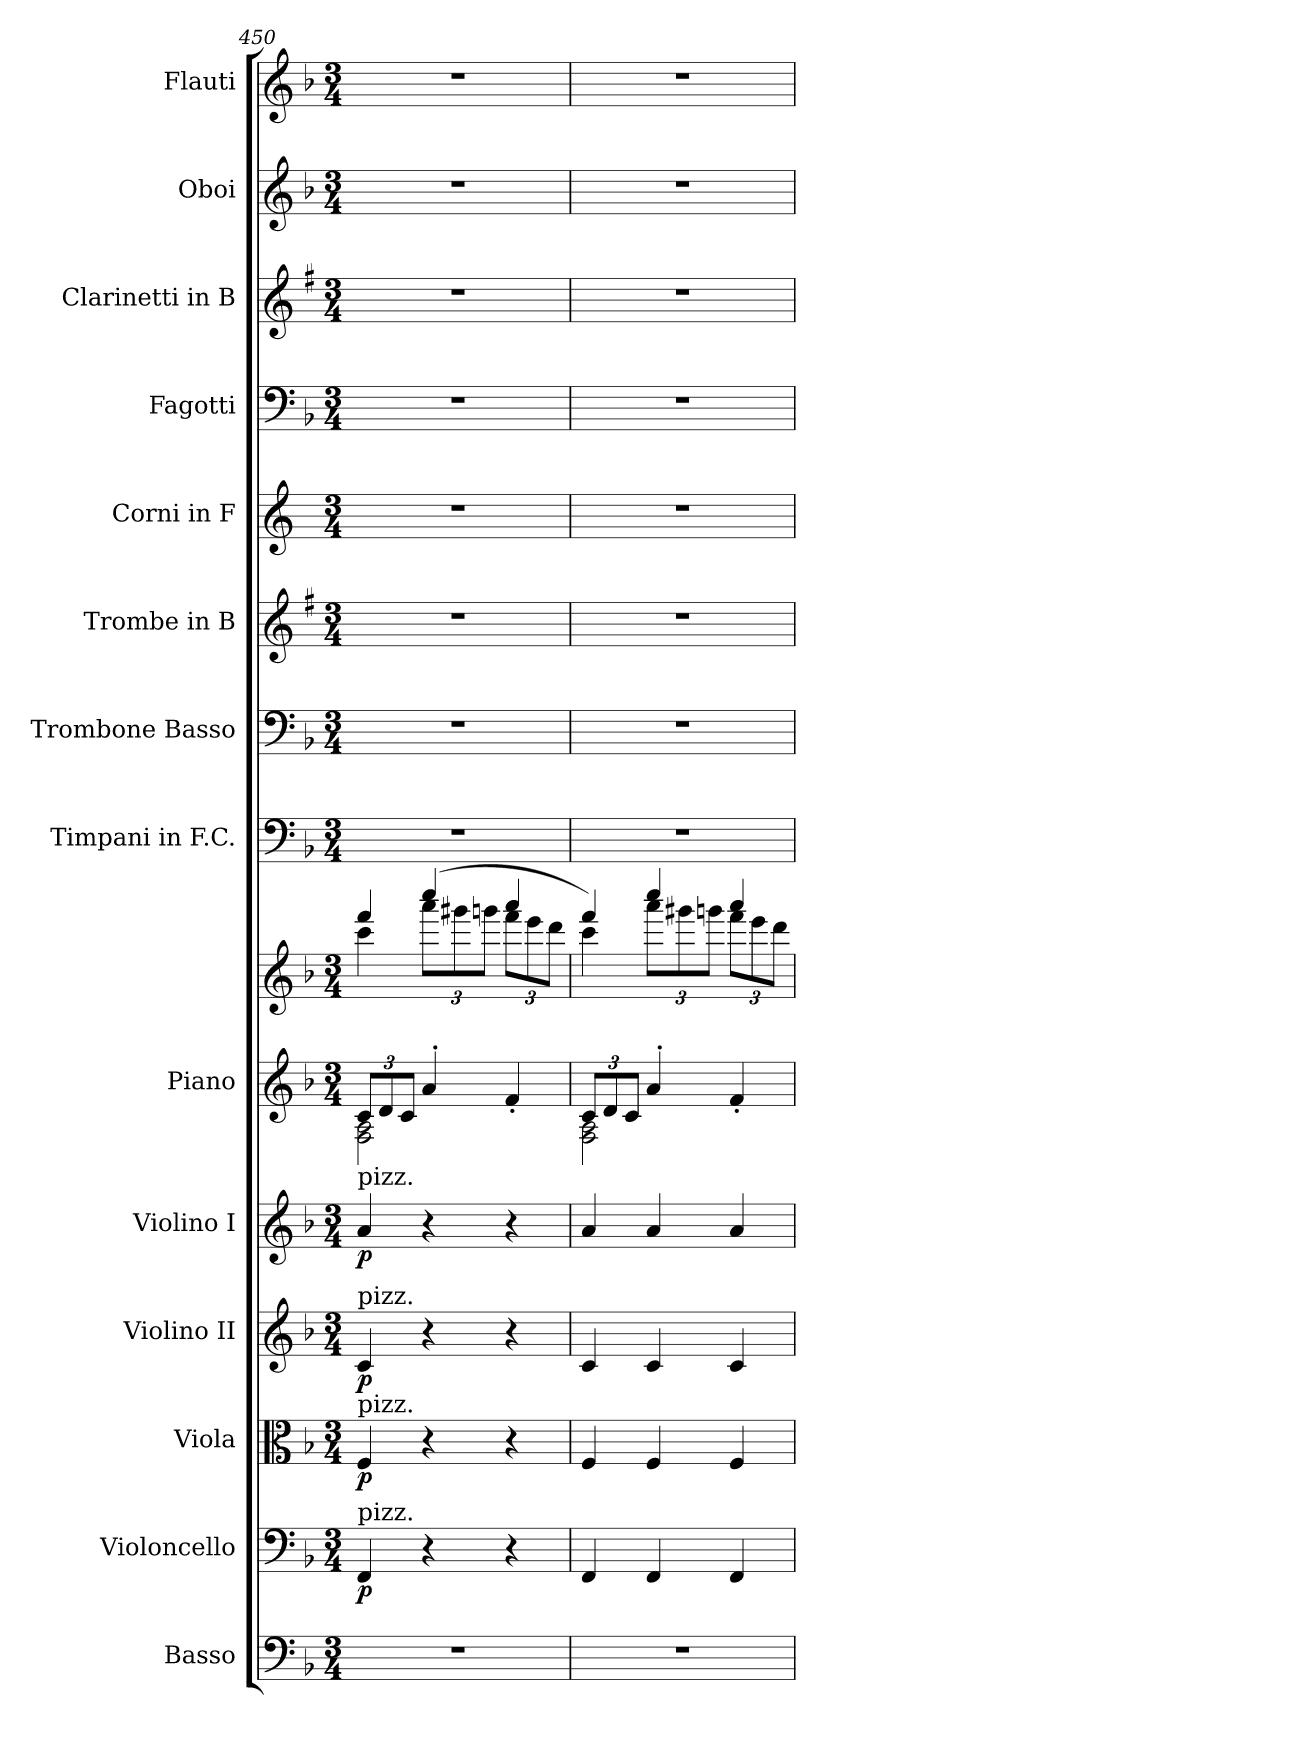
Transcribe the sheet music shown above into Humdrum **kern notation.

**kern	**kern	**dynam	**kern	**dynam	**kern	**dynam	**kern	**dynam	**kern	**kern	**kern	**kern	**kern	**kern	**kern	**kern	**kern	**kern
*part14	*part13	*part13	*part12	*part12	*part11	*part11	*part10	*part10	*part9	*part9	*part8	*part7	*part6	*part5	*part4	*part3	*part2	*part1
*staff15	*staff14	*staff14	*staff13	*staff13	*staff12	*staff12	*staff11	*staff11	*staff10	*staff9	*staff8	*staff7	*staff6	*staff5	*staff4	*staff3	*staff2	*staff1
*I"Basso	*I"Violoncello	*	*I"Viola	*	*I"Violino II	*	*I"Violino I	*	*I"Piano	*	*I"Timpani in F.C.	*I"Trombone Basso	*I"Trombe in B	*I"Corni in F	*I"Fagotti	*I"Clarinetti in B	*I"Oboi	*I"Flauti
*	*	*	*	*	*	*	*	*	*I'Pno.	*	*I'Timp.	*	*	*	*	*	*I'Ob.	*I'Fl.
!!LO:PB:g=z
*clefF4	*clefF4	*	*clefC3	*	*clefG2	*	*clefG2	*	*clefG2	*clefG2	*clefF4	*clefF4	*clefG2	*clefG2	*clefF4	*clefG2	*clefG2	*clefG2
*ITrd7c12	*	*	*	*	*	*	*	*	*	*	*	*	*ITrd1c2	*ITrd4c7	*	*ITrd1c2	*	*
*k[b-]	*k[b-]	*	*k[b-]	*	*k[b-]	*	*k[b-]	*	*k[b-]	*k[b-]	*k[b-]	*k[b-]	*k[b-]	*k[b-]	*k[b-]	*k[b-]	*k[b-]	*k[b-]
*M3/4	*M3/4	*	*M3/4	*	*M3/4	*	*M3/4	*	*M3/4	*M3/4	*M3/4	*M3/4	*M3/4	*M3/4	*M3/4	*M3/4	*M3/4	*M3/4
*	*	*	*	*	*	*	*	*	*Xbrackettup	*	*	*	*	*	*	*	*	*
=450	=450	=450	=450	=450	=450	=450	=450	=450	=450	=450	=450	=450	=450	=450	=450	=450	=450	=450
*	*	*	*	*	*	*	*	*	*^	*^	*	*	*	*	*	*	*	*
!	!	!	!	!	!	!	!LO:TX:a:t=pizz.	!	!	!	!	!	!	!	!	!	!	!	!	!
!	!	!	!	!	!LO:TX:a:t=pizz.	!	!	!	!	!	!	!	!	!	!	!	!	!	!	!
!	!	!	!LO:TX:a:t=pizz.	!	!	!	!	!	!	!	!	!	!	!	!	!	!	!	!	!
!	!LO:TX:a:t=pizz.	!	!	!	!	!	!	!	!	!	!	!	!	!	!	!	!	!	!	!
!	!	!LO:DY:b	!	!LO:DY:b	!	!LO:DY:b	!	!LO:DY:b	!	!	!	!	!	!	!	!	!	!	!	!
2.r	4FF/	p	4F/	p	4c/	p	4a/	p	12c/L	2F\ 2A\	4fff/	4ccc\	2.r	2.r	2.r	2.r	2.r	2.r	2.r	2.r
.	.	.	.	.	.	.	.	.	12d/	.	.	.	.	.	.	.	.	.	.	.
.	.	.	.	.	.	.	.	.	12c/J	.	.	.	.	.	.	.	.	.	.	.
*	*	*	*	*	*	*	*	*	*	*	*	*Xbrackettup	*	*	*	*	*	*	*	*
.	4r	.	4r	.	4r	.	4r	.	4a'/	.	(>4cccc/	12aaa\L	.	.	.	.	.	.	.	.
.	.	.	.	.	.	.	.	.	.	.	.	12ggg#X\	.	.	.	.	.	.	.	.
.	.	.	.	.	.	.	.	.	.	.	.	12gggn\J	.	.	.	.	.	.	.	.
.	4r	.	4r	.	4r	.	4r	.	4f'/	4ryy	4aaa/	12fff\L	.	.	.	.	.	.	.	.
.	.	.	.	.	.	.	.	.	.	.	.	12eee\	.	.	.	.	.	.	.	.
.	.	.	.	.	.	.	.	.	.	.	.	12ddd\J	.	.	.	.	.	.	.	.
=451	=451	=451	=451	=451	=451	=451	=451	=451	=451	=451	=451	=451	=451	=451	=451	=451	=451	=451	=451	=451
2.r	4FF/	.	4F/	.	4c/	.	4a/	.	12c/L	2F\ 2A\	4fff/)	4ccc\	2.r	2.r	2.r	2.r	2.r	2.r	2.r	2.r
.	.	.	.	.	.	.	.	.	12d/	.	.	.	.	.	.	.	.	.	.	.
.	.	.	.	.	.	.	.	.	12c/J	.	.	.	.	.	.	.	.	.	.	.
.	4FF/	.	4F/	.	4c/	.	4a/	.	4a'/	.	4cccc/	12aaa\L	.	.	.	.	.	.	.	.
.	.	.	.	.	.	.	.	.	.	.	.	12ggg#X\	.	.	.	.	.	.	.	.
.	.	.	.	.	.	.	.	.	.	.	.	12gggn\J	.	.	.	.	.	.	.	.
.	4FF/	.	4F/	.	4c/	.	4a/	.	4f'/	4ryy	4aaa/	12fff\L	.	.	.	.	.	.	.	.
.	.	.	.	.	.	.	.	.	.	.	.	12eee\	.	.	.	.	.	.	.	.
.	.	.	.	.	.	.	.	.	.	.	.	12ddd\J	.	.	.	.	.	.	.	.
*	*	*	*	*	*	*	*	*	*v	*v	*	*	*	*	*	*	*	*	*	*
*	*	*	*	*	*	*	*	*	*	*v	*v	*	*	*	*	*	*	*	*
=	=	=	=	=	=	=	=	=	=	=	=	=	=	=	=	=	=	=
*-	*-	*-	*-	*-	*-	*-	*-	*-	*-	*-	*-	*-	*-	*-	*-	*-	*-	*-
